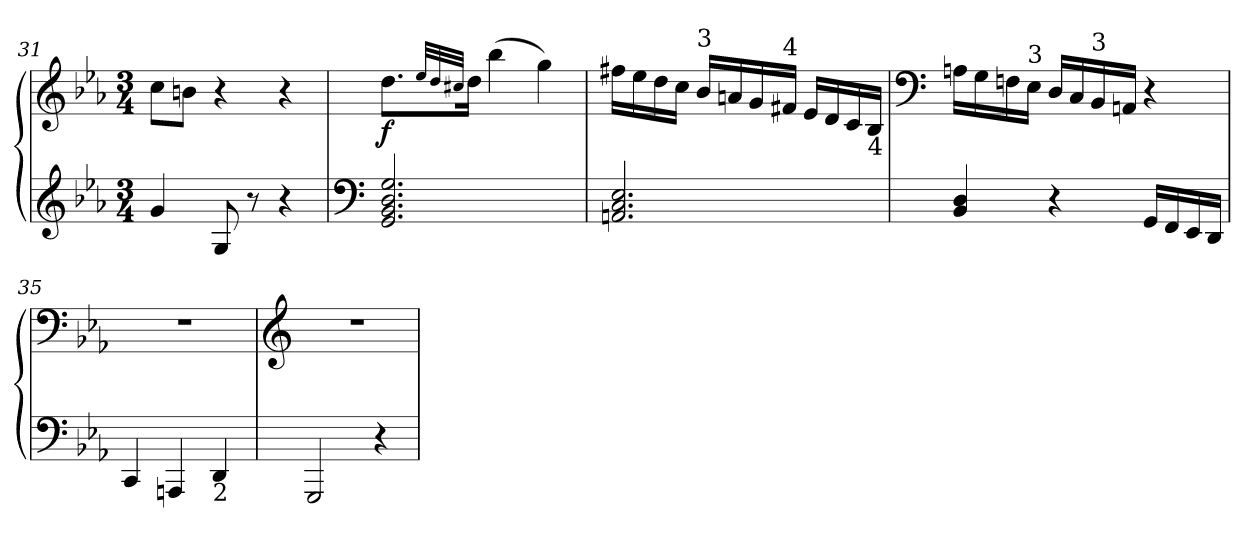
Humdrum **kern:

**kern	**kern	**dynam
*part1	*part1	*part1
*staff2	*staff1	*staff1/2
*clefG2	*clefG2	*
*k[b-e-a-]	*k[b-e-a-]	*
*E-:	*E-:	*
*M3/4	*M3/4	*
=31	=31	=31
4g/	8cc\L	.
.	8bn\J	.
8G/	4r	.
8r	.	.
4r	4r	.
!!LO:LB:g=z
=32	=32	=32
*clefF4	*	*
!	!	!LO:DY:b
2.GG/ 2.BB-i/ 2.D/ 2.G/	8.dd\L	f
.	32qee-i/LLL	.
.	32qdd/	.
.	32qcc#X/JJJ	.
.	16dd\Jk	.
.	(>4bb-\	.
.	4gg\)	.
=33	=33	=33
2.AAn/ 2.C/ 2.E-/	16ff#X\LL	.
.	16ee-\	.
.	16dd\	.
.	16cc\JJ	.
!	!LO:TX:a:t=3	!
.	16b-/LL	.
.	16an/	.
.	16g/	.
!	!LO:TX:a:t=4	!
.	16f#X/JJ	.
.	16e-/LL	.
.	16d/	.
.	16c/	.
!	!LO:TX:b:t=4	!
.	16B-/JJ	.
=34	=34	=34
*	*clefF4	*
4BB-/ 4D/	16An\LL	.
.	16G\	.
.	16Fni\	.
!	!LO:TX:a:t=3	!
.	16E-i\JJ	.
4r	16D/LL	.
.	16C/	.
!	!LO:TX:a:t=3	!
.	16BB-/	.
.	16AAn/JJ	.
16GG/LL	4r	.
16FF/	.	.
16EE-/	.	.
16DD/JJ	.	.
!!LO:LB:g=z
=35	=35	=35
4CC/	2.r	.
4AAAn/	.	.
!LO:TX:b:t=2	!	!
4DD/	.	.
!!LO:LB:g=z
=36	=36	=36
*	*clefG2	*
2GGG/	2.r	.
4r	.	.
=	=	=
*-	*-	*-
